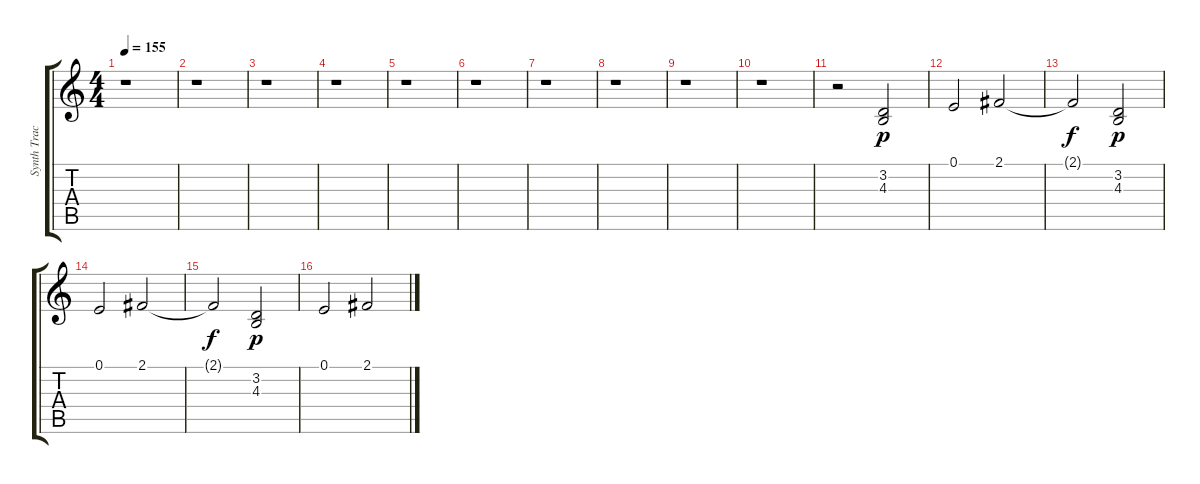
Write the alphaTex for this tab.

\track ("Synth Track (ignore)" "Synth Trac") {instrument choiraahs}
\staff {score tabs}
\tuning (E4 B3 G3 D3 A2 E2) {hide}
\ts (4 4)
\tempo 155
\clef g2
\ks c
r.1{dy f} |
r.1 |
r.1 |
r.1 |
r.1 |
r.1 |
r.1 |
r.1 |
r.1 |
r.1 |
r.2 (3.2 4.3).2{dy p} |
0.1.2 2.1.2 |
2.1{t}.2{dy f} (3.2 4.3).2{dy p} |
0.1.2 2.1.2 |
2.1{t}.2{dy f} (3.2 4.3).2{dy p} |
0.1.2 2.1.2
